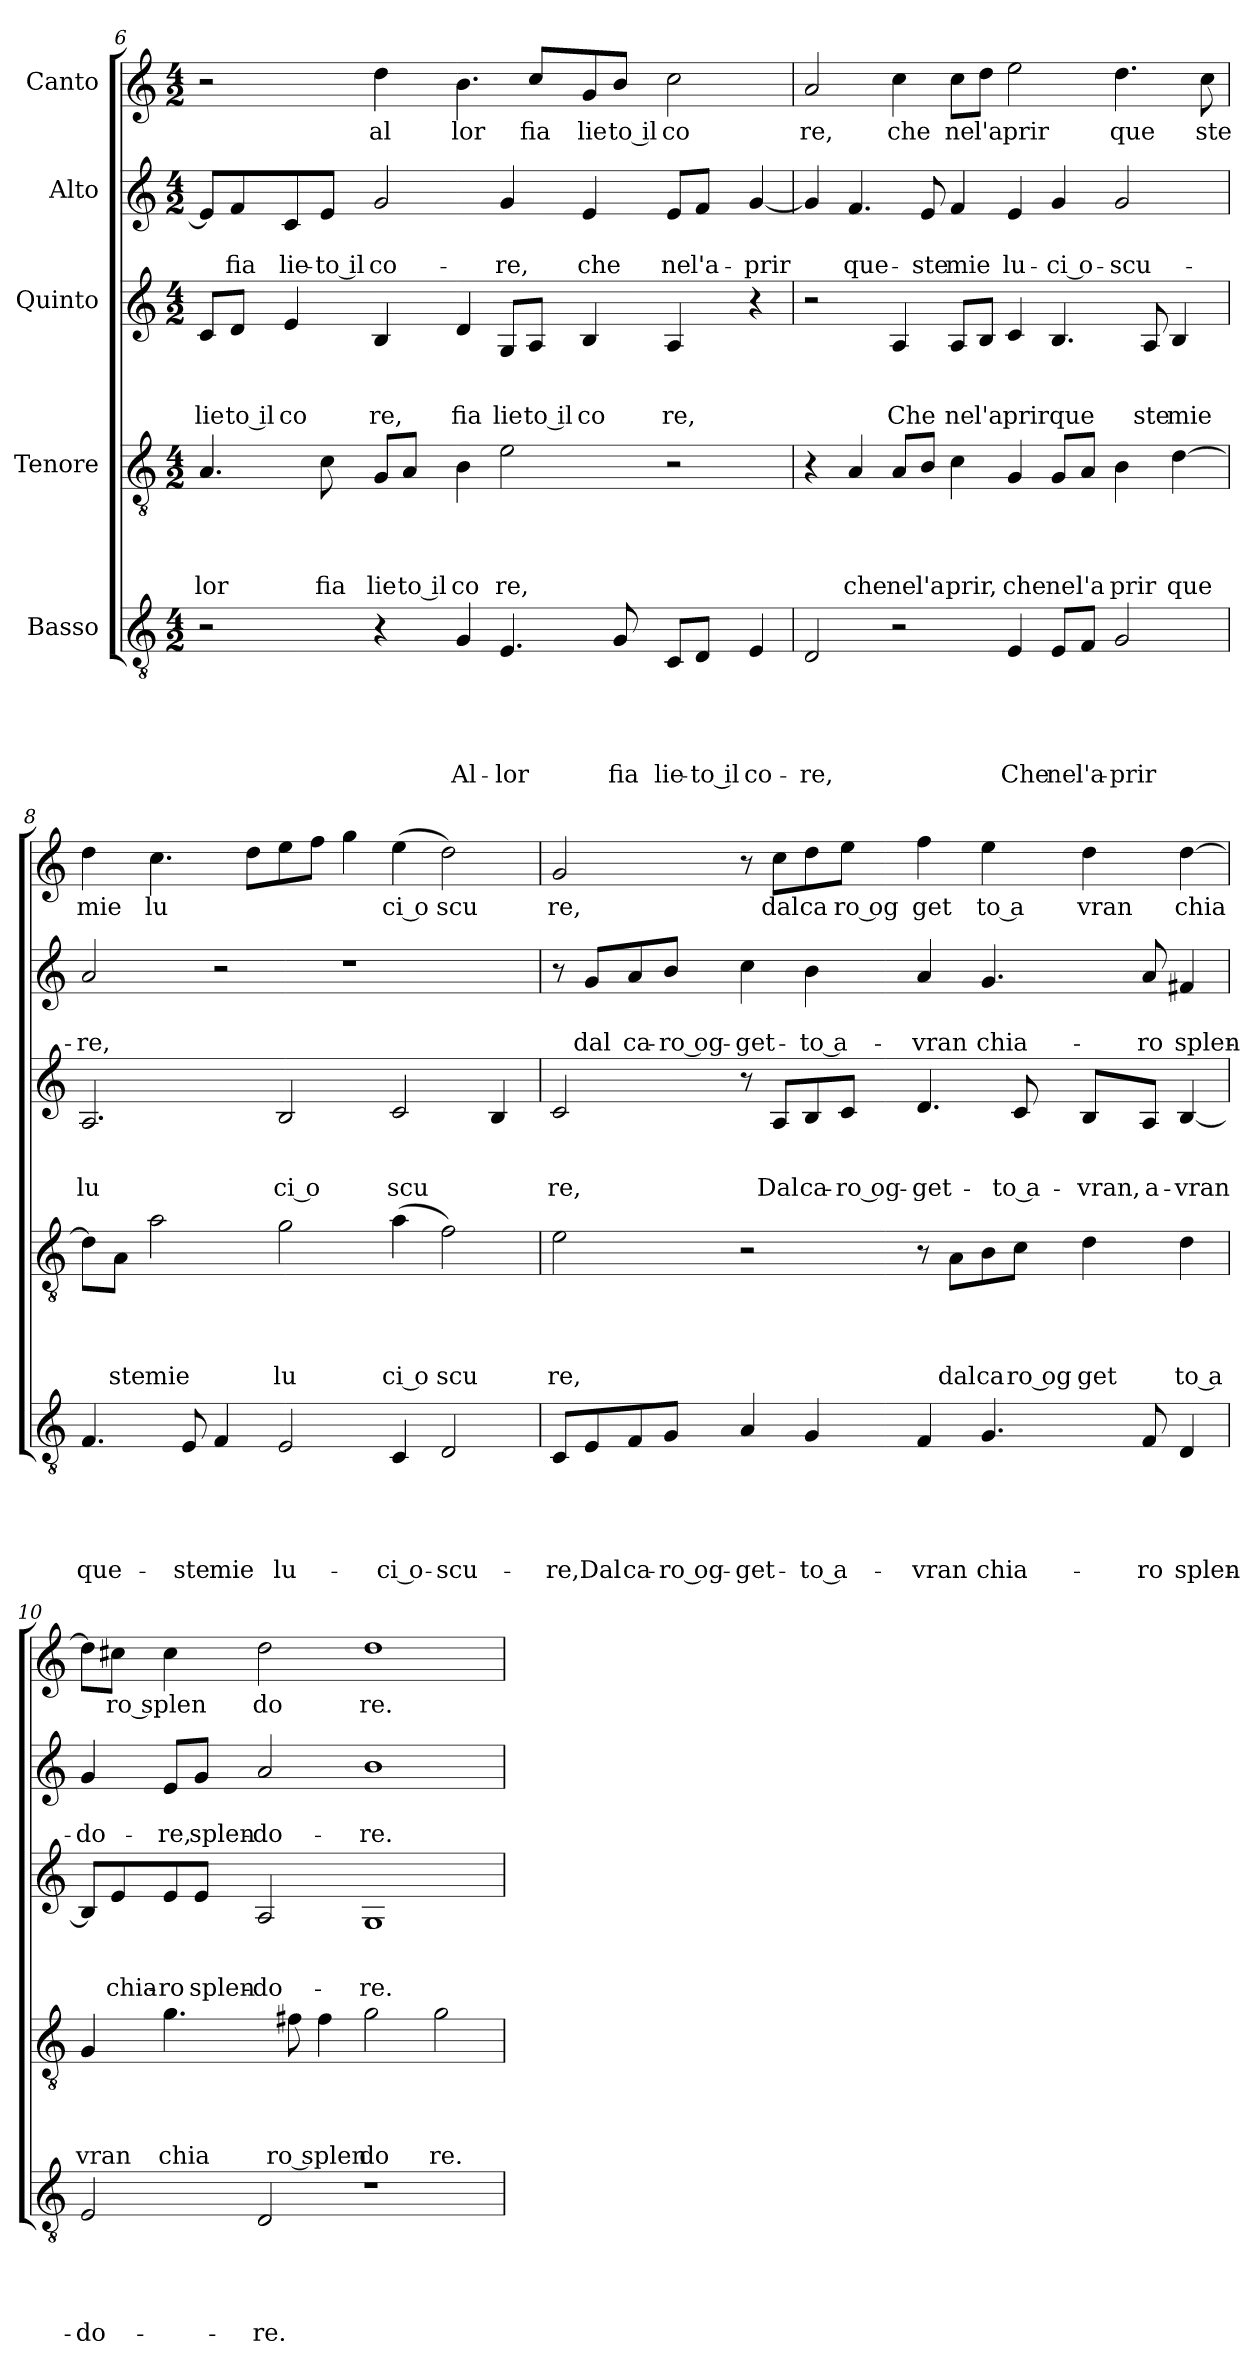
**kern	**text	**text	**text	**text	**text	**kern	**text	**text	**text	**text	**kern	**text	**text	**text	**kern	**text	**text	**kern	**text
*part5	*part5	*part5	*part5	*part5	*part5	*part4	*part4	*part4	*part4	*part4	*part3	*part3	*part3	*part3	*part2	*part2	*part2	*part1	*part1
*staff5	*staff5	*staff5	*staff5	*staff5	*staff5	*staff4	*staff4	*staff4	*staff4	*staff4	*staff3	*staff3	*staff3	*staff3	*staff2	*staff2	*staff2	*staff1	*staff1
*I"Basso	*	*	*	*	*	*I"Tenore	*	*	*	*	*I"Quinto	*	*	*	*I"Alto	*	*	*I"Canto	*
!!LO:LB:g=z
*clefGv2	*	*	*	*	*	*clefGv2	*	*	*	*	*clefG2	*	*	*	*clefG2	*	*	*clefG2	*
*k[]	*	*	*	*	*	*k[]	*	*	*	*	*k[]	*	*	*	*k[]	*	*	*k[]	*
*C:	*	*	*	*	*	*C:	*	*	*	*	*C:	*	*	*	*C:	*	*	*C:	*
*M4/2	*	*	*	*	*	*M4/2	*	*	*	*	*M4/2	*	*	*	*M4/2	*	*	*M4/2	*
=6	=6	=6	=6	=6	=6	=6	=6	=6	=6	=6	=6	=6	=6	=6	=6	=6	=6	=6	=6
!	!	!	!	!	!	!	!	!	!	!LO:LY:b	!	!	!	!LO:LY:b	!	!	!	!	!
2r	.	.	.	.	.	4.A/	.	.	.	-lor	8c/L	.	.	lie	8e/L]	.	.	2r	.
!	!	!	!	!	!	!	!	!	!	!	!	!	!	!LO:LY:b:rj	!	!	!LO:LY:b	!	!
.	.	.	.	.	.	.	.	.	.	.	8d/J	.	.	to il	8f/	.	fia	.	.
!	!	!	!	!	!	!	!	!	!	!	!	!	!	!LO:LY:b	!	!	!LO:LY:b	!	!
.	.	.	.	.	.	.	.	.	.	.	4e/	.	.	co	8c/	.	lie-	.	.
!	!	!	!	!	!	!	!	!	!	!LO:LY:b	!	!	!	!	!	!	!LO:LY:b:rj	!	!
.	.	.	.	.	.	8c\	.	.	.	fia	.	.	.	.	8e/J	.	-to il	.	.
!	!	!	!	!	!	!	!	!	!	!LO:LY:b	!	!	!	!LO:LY:b	!	!	!LO:LY:b	!	!LO:LY:b
4r	.	.	.	.	.	8G/L	.	.	.	lie	4B/	.	.	re,	2g/	.	co-	4dd\	al
!	!	!	!	!	!	!	!	!	!	!LO:LY:b:rj	!	!	!	!	!	!	!	!	!
.	.	.	.	.	.	8A/J	.	.	.	to il	.	.	.	.	.	.	.	.	.
!	!	!	!	!	!LO:LY:b	!	!	!	!	!LO:LY:b	!	!	!	!LO:LY:b	!	!	!	!	!LO:LY:b
4G/	.	.	.	.	Al-	4B\	.	.	.	co	4d/	.	.	fia	.	.	.	4.b\	lor
!	!	!	!	!	!LO:LY:b	!	!	!	!	!LO:LY:b	!	!	!	!LO:LY:b	!	!	!LO:LY:b	!	!
4.E/	.	.	.	.	-lor	2e\	.	.	.	re,	8G/L	.	.	lie	4g/	.	-re,	.	.
!	!	!	!	!	!	!	!	!	!	!	!	!	!	!LO:LY:b:rj	!	!	!	!	!LO:LY:b
.	.	.	.	.	.	.	.	.	.	.	8A/J	.	.	to il	.	.	.	8cc/L	fia
!	!	!	!	!	!	!	!	!	!	!	!	!	!	!LO:LY:b	!	!	!LO:LY:b	!	!LO:LY:b
.	.	.	.	.	.	.	.	.	.	.	4B/	.	.	co	4e/	.	che	8g/	lie
!	!	!	!	!	!LO:LY:b	!	!	!	!	!	!	!	!	!	!	!	!	!	!LO:LY:b:rj
8G/	.	.	.	.	fia	.	.	.	.	.	.	.	.	.	.	.	.	8b/J	to il
!	!	!	!	!	!LO:LY:b	!	!	!	!	!	!	!	!	!LO:LY:b	!	!	!LO:LY:b	!	!LO:LY:b
8C/L	.	.	.	.	lie-	2r	.	.	.	.	4A/	.	.	re,	8e/L	.	ne	2cc\	co
!	!	!	!	!	!LO:LY:b:rj	!	!	!	!	!	!	!	!	!	!	!	!LO:LY:b	!	!
8D/J	.	.	.	.	-to il	.	.	.	.	.	.	.	.	.	8f/J	.	l'a-	.	.
!	!	!	!	!	!LO:LY:b	!	!	!	!	!	!	!	!	!	!	!	!LO:LY:b	!	!
4E/	.	.	.	.	co-	.	.	.	.	.	4r	.	.	.	[<4g/	.	-prir	.	.
=7	=7	=7	=7	=7	=7	=7	=7	=7	=7	=7	=7	=7	=7	=7	=7	=7	=7	=7	=7
!	!	!	!	!	!LO:LY:b	!	!	!	!	!	!	!	!	!	!	!	!	!	!LO:LY:b
2D/	.	.	.	.	-re,	4r	.	.	.	.	2r	.	.	.	4g/]	.	.	2a/	re,
!	!	!	!	!	!	!	!	!	!	!LO:LY:b	!	!	!	!	!	!	!LO:LY:b	!	!
.	.	.	.	.	.	4A/	.	.	.	che	.	.	.	.	4.f/	.	que-	.	.
!	!	!	!	!	!	!	!	!	!	!LO:LY:b	!	!	!	!LO:LY:b	!	!	!	!	!LO:LY:b
2r	.	.	.	.	.	8A/L	.	.	.	ne	4A/	.	.	Che	.	.	.	4cc\	che
!	!	!	!	!	!	!	!	!	!	!LO:LY:b	!	!	!	!	!	!	!LO:LY:b	!	!
.	.	.	.	.	.	8B/J	.	.	.	l'a	.	.	.	.	8e/	.	-ste	.	.
!	!	!	!	!	!	!	!	!	!	!LO:LY:b	!	!	!	!LO:LY:b	!	!	!LO:LY:b	!	!LO:LY:b
.	.	.	.	.	.	4c\	.	.	.	prir,	8A/L	.	.	ne	4f/	.	mie	8cc\L	ne
!	!	!	!	!	!	!	!	!	!	!	!	!	!	!LO:LY:b	!	!	!	!	!LO:LY:b
.	.	.	.	.	.	.	.	.	.	.	8B/J	.	.	l'a	.	.	.	8dd\J	l'a
!	!	!	!	!	!LO:LY:b	!	!	!	!	!LO:LY:b	!	!	!	!LO:LY:b	!	!	!LO:LY:b	!	!LO:LY:b
4E/	.	.	.	.	Che	4G/	.	.	.	che	4c/	.	.	prirque	4e/	.	lu-	2ee\	prir
!	!	!	!	!	!LO:LY:b	!	!	!	!	!LO:LY:b	!	!	!	!	!	!	!LO:LY:b:rj	!	!
8E/L	.	.	.	.	ne	8G/L	.	.	.	ne	4.B/	.	.	.	4g/	.	-ci o-	.	.
!	!	!	!	!	!LO:LY:b	!	!	!	!	!LO:LY:b	!	!	!	!	!	!	!	!	!
8F/J	.	.	.	.	l'a-	8A/J	.	.	.	l'a	.	.	.	.	.	.	.	.	.
!	!	!	!	!	!LO:LY:b	!	!	!	!	!LO:LY:b	!	!	!	!	!	!	!LO:LY:b	!	!LO:LY:b
2G/	.	.	.	.	-prir	4B\	.	.	.	prir	.	.	.	.	2g/	.	-scu-	4.dd\	que
!	!	!	!	!	!	!	!	!	!	!	!	!	!	!LO:LY:b	!	!	!	!	!
.	.	.	.	.	.	.	.	.	.	.	8A/	.	.	ste	.	.	.	.	.
!	!	!	!	!	!	!	!	!	!	!LO:LY:b	!	!	!	!LO:LY:b	!	!	!	!	!
.	.	.	.	.	.	[>4d\	.	.	.	que	4B/	.	.	mie	.	.	.	.	.
!	!	!	!	!	!	!	!	!	!	!	!	!	!	!	!	!	!	!	!LO:LY:b
.	.	.	.	.	.	.	.	.	.	.	.	.	.	.	.	.	.	8cc\	ste
=8	=8	=8	=8	=8	=8	=8	=8	=8	=8	=8	=8	=8	=8	=8	=8	=8	=8	=8	=8
!	!	!	!	!	!LO:LY:b	!	!	!	!	!	!	!	!	!LO:LY:b	!	!	!LO:LY:b	!	!LO:LY:b
4.F/	.	.	.	.	que-	8d\L]	.	.	.	.	2.A/	.	.	lu	2a/	.	-re,	4dd\	mie
!	!	!	!	!	!	!	!	!	!	!LO:LY:b	!	!	!	!	!	!	!	!	!
.	.	.	.	.	.	8A\J	.	.	.	ste	.	.	.	.	.	.	.	.	.
!	!	!	!	!	!	!	!	!	!	!LO:LY:b	!	!	!	!	!	!	!	!	!LO:LY:b
.	.	.	.	.	.	2a\	.	.	.	mie	.	.	.	.	.	.	.	4.cc\	lu
!	!	!	!	!	!LO:LY:b	!	!	!	!	!	!	!	!	!	!	!	!	!	!
8E/	.	.	.	.	-ste	.	.	.	.	.	.	.	.	.	.	.	.	.	.
!	!	!	!	!	!LO:LY:b	!	!	!	!	!	!	!	!	!	!	!	!	!	!
4F/	.	.	.	.	mie	.	.	.	.	.	.	.	.	.	2r	.	.	.	.
.	.	.	.	.	.	.	.	.	.	.	.	.	.	.	.	.	.	8dd\L	.
!	!	!	!	!	!LO:LY:b	!	!	!	!	!LO:LY:b	!	!	!	!LO:LY:b:rj	!	!	!	!	!
2E/	.	.	.	.	lu-	2g\	.	.	.	lu	2B/	.	.	ci o	.	.	.	8ee\	.
.	.	.	.	.	.	.	.	.	.	.	.	.	.	.	.	.	.	8ff\J	.
.	.	.	.	.	.	.	.	.	.	.	.	.	.	.	1r	.	.	4gg\	.
!	!	!	!	!	!LO:LY:b:rj	!	!	!	!	!LO:LY:b:rj	!	!	!	!LO:LY:b	!	!	!	!	!LO:LY:b:rj
4C/	.	.	.	.	-ci o-	(<4a\	.	.	.	ci o	2c/	.	.	scu	.	.	.	(<4ee\	ci o
!	!	!	!	!	!LO:LY:b	!	!	!	!	!LO:LY:b	!	!	!	!	!	!	!	!	!LO:LY:b
2D/	.	.	.	.	-scu-	2f\)	.	.	.	scu	.	.	.	.	.	.	.	2dd\)	scu
.	.	.	.	.	.	.	.	.	.	.	4B/	.	.	.	.	.	.	.	.
!!LO:PB:g=z
=9	=9	=9	=9	=9	=9	=9	=9	=9	=9	=9	=9	=9	=9	=9	=9	=9	=9	=9	=9
!	!	!	!	!	!LO:LY:b	!	!	!	!	!LO:LY:b	!	!	!	!LO:LY:b	!	!	!	!	!LO:LY:b
8C/L	.	.	.	.	-re,	2e\	.	.	.	re,	2c/	.	.	re,	8r	.	.	2g/	re,
!	!	!	!	!	!LO:LY:b	!	!	!	!	!	!	!	!	!	!	!	!LO:LY:b	!	!
8E/	.	.	.	.	Dal	.	.	.	.	.	.	.	.	.	8g/L	.	dal	.	.
!	!	!	!	!	!LO:LY:b	!	!	!	!	!	!	!	!	!	!	!	!LO:LY:b	!	!
8F/	.	.	.	.	ca-	.	.	.	.	.	.	.	.	.	8a/	.	ca-	.	.
!	!	!	!	!	!LO:LY:b:rj	!	!	!	!	!	!	!	!	!	!	!	!LO:LY:b:rj	!	!
8G/J	.	.	.	.	-ro og-	.	.	.	.	.	.	.	.	.	8b/J	.	-ro og-	.	.
!	!	!	!	!	!LO:LY:b	!	!	!	!	!	!	!	!	!	!	!	!LO:LY:b	!	!
4A/	.	.	.	.	-get-	2r	.	.	.	.	8r	.	.	.	4cc\	.	-get-	8r	.
!	!	!	!	!	!	!	!	!	!	!	!	!	!	!LO:LY:b	!	!	!	!	!LO:LY:b
.	.	.	.	.	.	.	.	.	.	.	8A/L	.	.	Dal	.	.	.	8cc\L	dal
!	!	!	!	!	!LO:LY:b:rj	!	!	!	!	!	!	!	!	!LO:LY:b	!	!	!LO:LY:b:rj	!	!LO:LY:b
4G/	.	.	.	.	-to a-	.	.	.	.	.	8B/	.	.	ca-	4b\	.	-to a-	8dd\	ca
!	!	!	!	!	!	!	!	!	!	!	!	!	!	!LO:LY:b:rj	!	!	!	!	!LO:LY:b:rj
.	.	.	.	.	.	.	.	.	.	.	8c/J	.	.	-ro og-	.	.	.	8ee\J	ro og
!	!	!	!	!	!LO:LY:b	!	!	!	!	!	!	!	!	!LO:LY:b	!	!	!LO:LY:b	!	!LO:LY:b
4F/	.	.	.	.	-vran	8r	.	.	.	.	4.d/	.	.	-get-	4a/	.	-vran	4ff\	get
!	!	!	!	!	!	!	!	!	!	!LO:LY:b	!	!	!	!	!	!	!	!	!
.	.	.	.	.	.	8A\L	.	.	.	dal	.	.	.	.	.	.	.	.	.
!	!	!	!	!	!LO:LY:b	!	!	!	!	!LO:LY:b	!	!	!	!	!	!	!LO:LY:b	!	!LO:LY:b:rj
4.G/	.	.	.	.	chia-	8B\	.	.	.	ca	.	.	.	.	4.g/	.	chia-	4ee\	to a
!	!	!	!	!	!	!	!	!	!	!LO:LY:b:rj	!	!	!	!LO:LY:b:rj	!	!	!	!	!
.	.	.	.	.	.	8c\J	.	.	.	ro og	8c/	.	.	-to a-	.	.	.	.	.
!	!	!	!	!	!	!	!	!	!	!LO:LY:b	!	!	!	!LO:LY:b	!	!	!	!	!LO:LY:b
.	.	.	.	.	.	4d\	.	.	.	get	8B/L	.	.	-vran,	.	.	.	4dd\	vran
!	!	!	!	!	!LO:LY:b	!	!	!	!	!	!	!	!	!LO:LY:b	!	!	!LO:LY:b	!	!
8F/	.	.	.	.	-ro	.	.	.	.	.	8A/J	.	.	a-	8a/	.	-ro	.	.
!	!	!	!	!	!LO:LY:b	!	!	!	!	!LO:LY:b:rj	!	!	!	!LO:LY:b	!	!	!LO:LY:b	!	!LO:LY:b
4D/	.	.	.	.	splen-	4d\	.	.	.	to a	[<4B/	.	.	-vran	4f#X/	.	splen-	[>4dd\	chia
=10	=10	=10	=10	=10	=10	=10	=10	=10	=10	=10	=10	=10	=10	=10	=10	=10	=10	=10	=10
!	!	!	!	!	!LO:LY:b	!	!	!	!	!LO:LY:b	!	!	!	!	!	!	!LO:LY:b	!	!
2E/	.	.	.	.	-do-	4G/	.	.	.	vran	8B/L]	.	.	.	4g/	.	-do-	8dd\L]	.
!	!	!	!	!	!	!	!	!	!	!	!	!	!	!LO:LY:b	!	!	!	!	!LO:LY:b
.	.	.	.	.	.	.	.	.	.	.	8e/	.	.	chia-	.	.	.	8cc#X\J	ro splen
!	!	!	!	!	!	!	!	!	!	!LO:LY:b	!	!	!	!LO:LY:b	!	!	!LO:LY:b	!	!
.	.	.	.	.	.	4.g\	.	.	.	chia	8e/	.	.	-ro	8e/L	.	-re,	4cc#\	.
!	!	!	!	!	!	!	!	!	!	!	!	!	!	!LO:LY:b	!	!	!LO:LY:b	!	!
.	.	.	.	.	.	.	.	.	.	.	8e/J	.	.	splen-	8g/J	.	splen-	.	.
!	!	!	!	!	!LO:LY:b	!	!	!	!	!	!	!	!	!LO:LY:b	!	!	!LO:LY:b	!	!LO:LY:b
2D/	.	.	.	.	-re.	.	.	.	.	.	2A/	.	.	-do-	2a/	.	-do-	2dd\	do
!	!	!	!	!	!	!	!	!	!	!LO:LY:b	!	!	!	!	!	!	!	!	!
.	.	.	.	.	.	8f#X\	.	.	.	ro splen	.	.	.	.	.	.	.	.	.
.	.	.	.	.	.	4f#\	.	.	.	.	.	.	.	.	.	.	.	.	.
!	!	!	!	!	!	!	!	!	!	!LO:LY:b	!	!	!	!LO:LY:b	!	!	!LO:LY:b	!	!LO:LY:b
1r	.	.	.	.	.	2g\	.	.	.	do	1G	.	.	-re.	1b	.	-re.	1dd	re.
!	!	!	!	!	!	!	!	!	!	!LO:LY:b	!	!	!	!	!	!	!	!	!
.	.	.	.	.	.	2g\	.	.	.	re.	.	.	.	.	.	.	.	.	.
=	=	=	=	=	=	=	=	=	=	=	=	=	=	=	=	=	=	=	=
*-	*-	*-	*-	*-	*-	*-	*-	*-	*-	*-	*-	*-	*-	*-	*-	*-	*-	*-	*-
